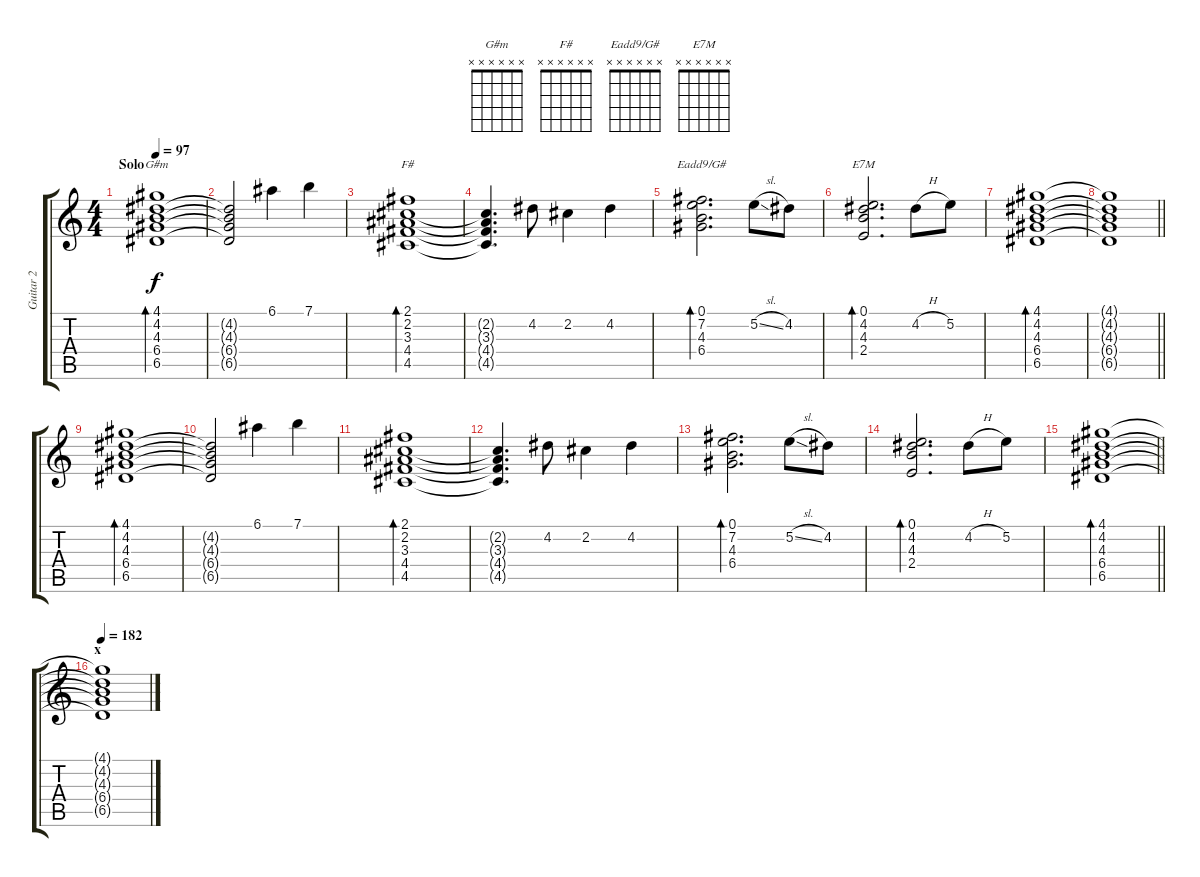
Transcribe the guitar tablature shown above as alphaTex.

\track ("Guitar 2" "Guitar 2") {instrument distortionguitar}
\staff {score tabs}
\tuning (E4 B3 G3 D3 A2 D2) {hide}
\chord ("G#m" x x x x x x)
\chord ("F#" x x x x x x)
\chord ("Eadd9/G#" x x x x x x)
\chord ("E7M" x x x x x x)
\ts (4 4)
\section ("" "Solo")
\tempo 97
\clef g2
\ks c
(4.1 4.2 4.3 6.4 6.5).1{bd 240 ch "G#m" dy f} |
(4.2{t} 4.3{t} 6.4{t} 6.5{t}).2 6.1.4 7.1.4 |
(2.1 2.2 3.3 4.4 4.5).1{bd 240 ch "F#"} |
(2.2{t} 3.3{t} 4.4{t} 4.5{t}).4{d} 4.2.8 2.2.4 4.2.4 |
(0.1 7.2 4.3 6.4).2{d bd 240 ch "Eadd9/G#"} 5.2{sl}.8 4.2.8 |
(0.1 4.2 4.3 2.4).2{d bd 240 ch "E7M"} 4.2{h}.8 5.2.8 |
(4.1 4.2 4.3 6.4 6.5).1{bd 240} |
\barLineRight lightlight
(4.1{t} 4.2{t} 4.3{t} 6.4{t} 6.5{t}).1 |
(4.1 4.2 4.3 6.4 6.5).1{bd 240} |
(4.2{t} 4.3{t} 6.4{t} 6.5{t}).2 6.1.4 7.1.4 |
(2.1 2.2 3.3 4.4 4.5).1{bd 240} |
(2.2{t} 3.3{t} 4.4{t} 4.5{t}).4{d} 4.2.8 2.2.4 4.2.4 |
(0.1 7.2 4.3 6.4).2{d bd 240} 5.2{sl}.8 4.2.8 |
(0.1 4.2 4.3 2.4).2{d bd 240} 4.2{h}.8 5.2.8 |
\barLineRight lightlight
(4.1 4.2 4.3 6.4 6.5).1{bd 240} |
\section ("" "x")
\tempo 182
(4.1{t} 4.2{t} 4.3{t} 6.4{t} 6.5{t}).1
